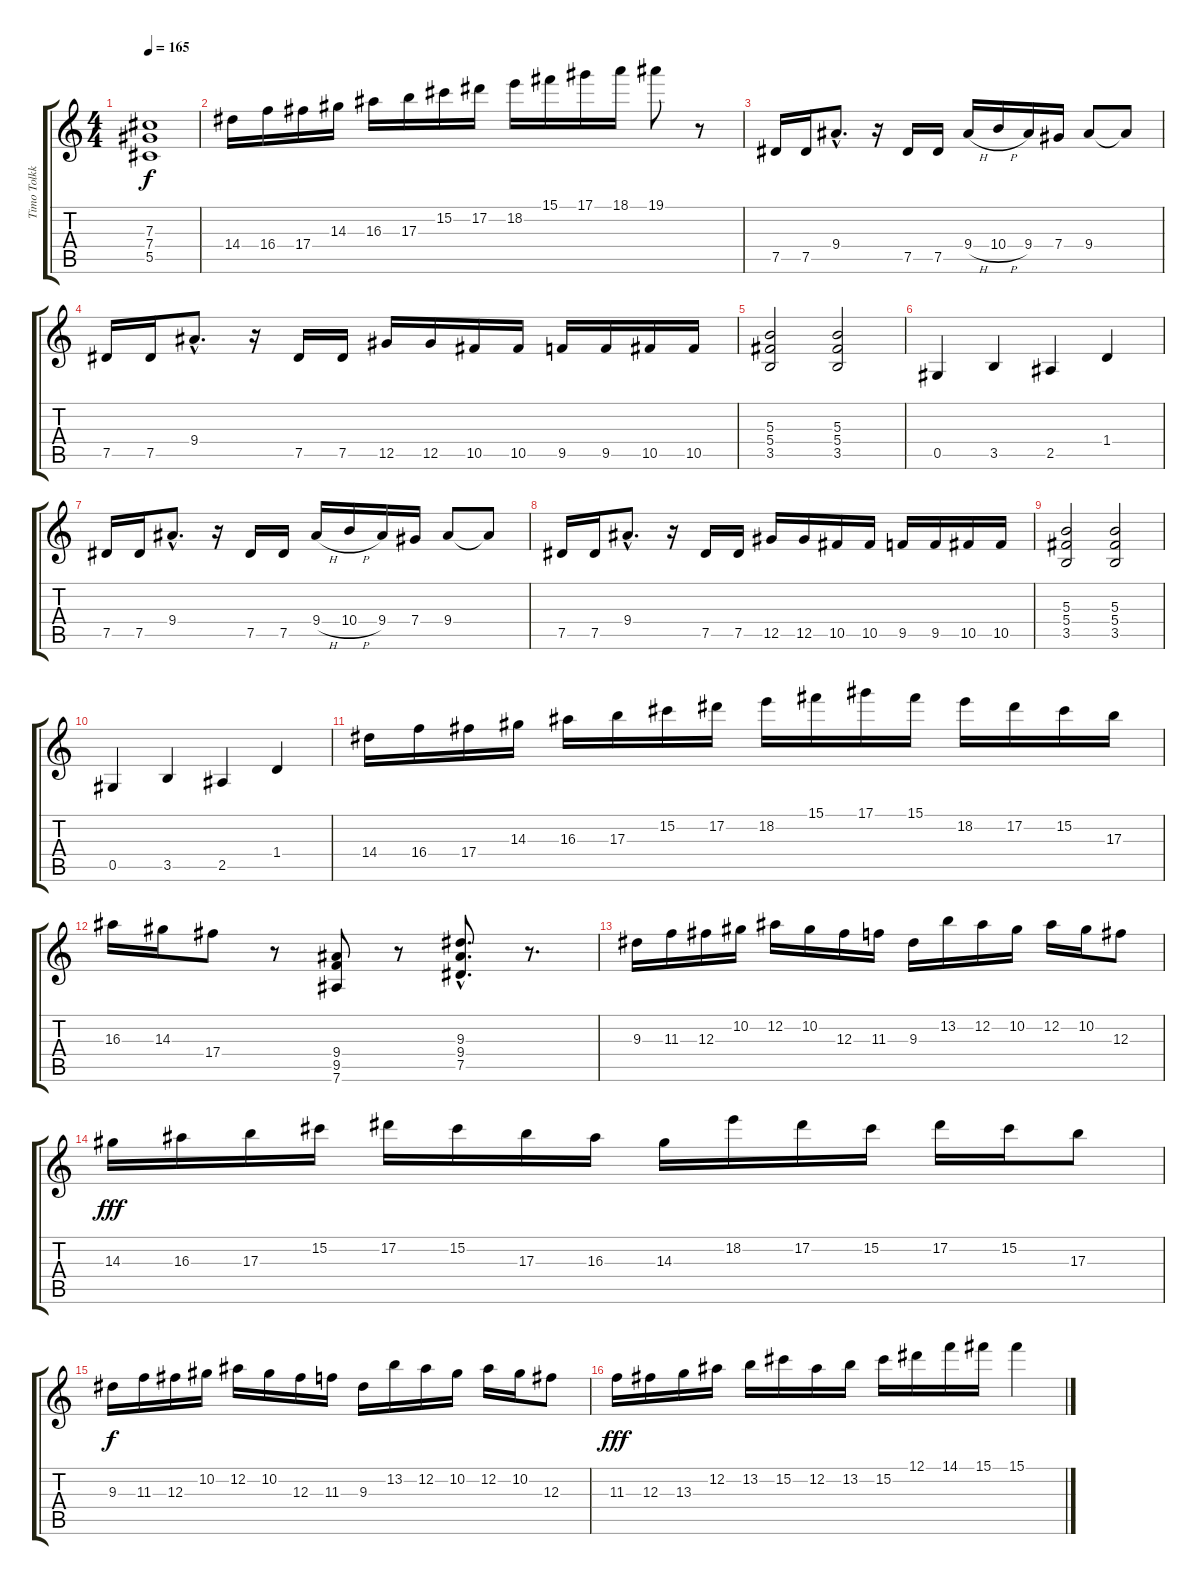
\track ("Timo Tolkki" "Timo Tolkk") {instrument distortionguitar}
\staff {score tabs}
\tuning (Eb4 Bb3 Gb3 Db3 Ab2 Eb2) {hide}
\ts (4 4)
\tempo 165
\clef g2
\ks c
(7.3 7.4 5.5).1{dy f} |
14.4.16 16.4.16 17.4.16 14.3.16 16.3.16 17.3.16 15.2.16 17.2.16 18.2.16 15.1.16 17.1.16 18.1.16 19.1.8 r.8 |
7.5.16 7.5.16 9.4{hac}.8{d} r.16 7.5.16 7.5.16 9.4{h}.16 10.4{h}.16 9.4.16 7.4.16 9.4.8 9.4{t}.8 |
7.5.16 7.5.16 9.4{hac}.8{d} r.16 7.5.16 7.5.16 12.5.16 12.5.16 10.5.16 10.5.16 9.5.16 9.5.16 10.5.16 10.5.16 |
(5.3 5.4 3.5).2 (5.3 5.4 3.5).2 |
0.5.4 3.5.4 2.5.4 1.4.4 |
7.5.16 7.5.16 9.4{hac}.8{d} r.16 7.5.16 7.5.16 9.4{h}.16 10.4{h}.16 9.4.16 7.4.16 9.4.8 9.4{t}.8 |
7.5.16 7.5.16 9.4{hac}.8{d} r.16 7.5.16 7.5.16 12.5.16 12.5.16 10.5.16 10.5.16 9.5.16 9.5.16 10.5.16 10.5.16 |
(5.3 5.4 3.5).2 (5.3 5.4 3.5).2 |
0.5.4 3.5.4 2.5.4 1.4.4 |
14.4.16 16.4.16 17.4.16 14.3.16 16.3.16 17.3.16 15.2.16 17.2.16 18.2.16 15.1.16 17.1.16 15.1.16 18.2.16 17.2.16 15.2.16 17.3.16 |
16.3.16 14.3.16 17.4.8 r.8 (9.4 9.5 7.6).8 r.8 (9.3{hac} 9.4{hac} 7.5{hac}).8{d} r.8{d} |
9.3.16 11.3.16 12.3.16 10.2.16 12.2.16 10.2.16 12.3.16 11.3.16 9.3.16 13.2.16 12.2.16 10.2.16 12.2.16 10.2.16 12.3.8 |
14.3.16{dy fff} 16.3.16 17.3.16 15.2.16 17.2.16 15.2.16 17.3.16 16.3.16 14.3.16 18.2.16 17.2.16 15.2.16 17.2.16 15.2.16 17.3.8 |
9.3.16{dy f} 11.3.16 12.3.16 10.2.16 12.2.16 10.2.16 12.3.16 11.3.16 9.3.16 13.2.16 12.2.16 10.2.16 12.2.16 10.2.16 12.3.8 |
11.3.16{dy fff} 12.3.16 13.3.16 12.2.16 13.2.16 15.2.16 12.2.16 13.2.16 15.2.16 12.1.16 14.1.16 15.1.16 15.1.4
